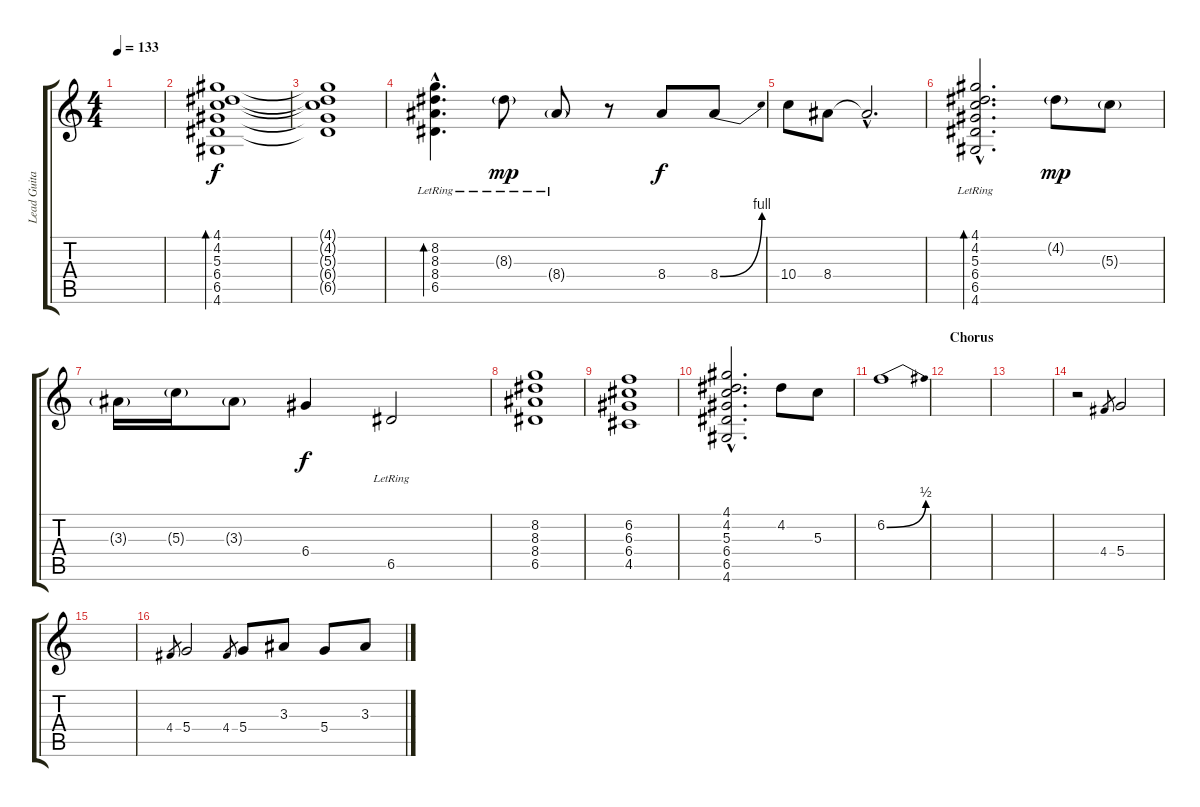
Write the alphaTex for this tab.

\track ("Lead Guitar" "Lead Guita") {instrument electricguitarjazz}
\staff {score tabs}
\tuning (E4 B3 G3 D3 A2 E2) {hide}
\ts (4 4)
\tempo 133
\clef g2
\ks c
|
(4.1 4.2 5.3 6.4 6.5 4.6).1{bd 120} |
(4.1{t} 4.2{t} 5.3{t} 6.4{t} 6.5{t}).1 |
(8.2{hac lr} 8.3{hac lr} 8.4{hac lr} 6.5{hac lr}).4{d bd 120} 8.3{g lr}.8{dy mp} 8.4{g lr}.8 r.8 8.4.8{dy f} 8.4{be (bend 0 0 60 4)}.8 |
10.4.8 8.4.8 8.4{hac t}.2{d} |
(4.1{hac lr} 4.2{hac lr} 5.3{hac lr} 6.4{hac lr} 6.5{hac lr} 4.6{hac lr}).2{d bd 120} 4.2{g}.8{dy mp} 5.3{g}.8 |
3.3{g}.16 5.3{g}.16 3.3{g}.8 6.4.4{dy f} 6.5{lr}.2 |
(8.2 8.3 8.4 6.5).1 |
(6.2 6.3 6.4 4.5).1 |
(4.1{hac} 4.2{hac} 5.3{hac} 6.4{hac} 6.5{hac} 4.6{hac}).2{d} 4.2.8 5.3.8 |
6.2{be (bend 0 0 60 2)}.1 |
\section ("" "Chorus")
|
|
r.2 4.4.8{gr} 5.4.2 |
|
4.4.8{gr} 5.4.2 4.4.8{gr} 5.4.8 3.3.8 5.4.8 3.3.8
